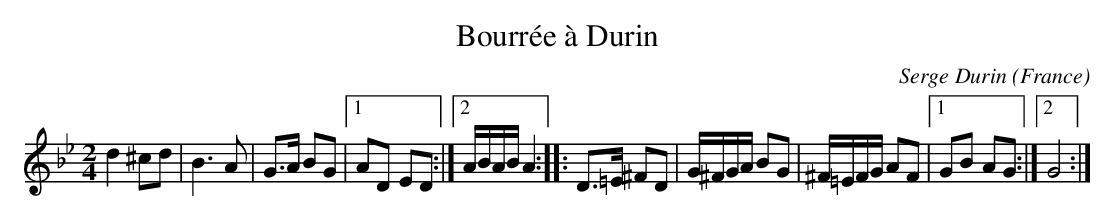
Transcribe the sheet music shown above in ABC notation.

X:1
T:Bourr\'ee \`a Durin
O:France
M:2/4
C:Serge Durin
K:Gm
d4^c2d2|B6A2|G3A B2G2|1A2D2 E2D2:|2ABABA4::\
D3=E ^F2D2|G^FGA B2G2|^F=EFG A2F2|1 G2B2 A2G2 :|2G8:|
